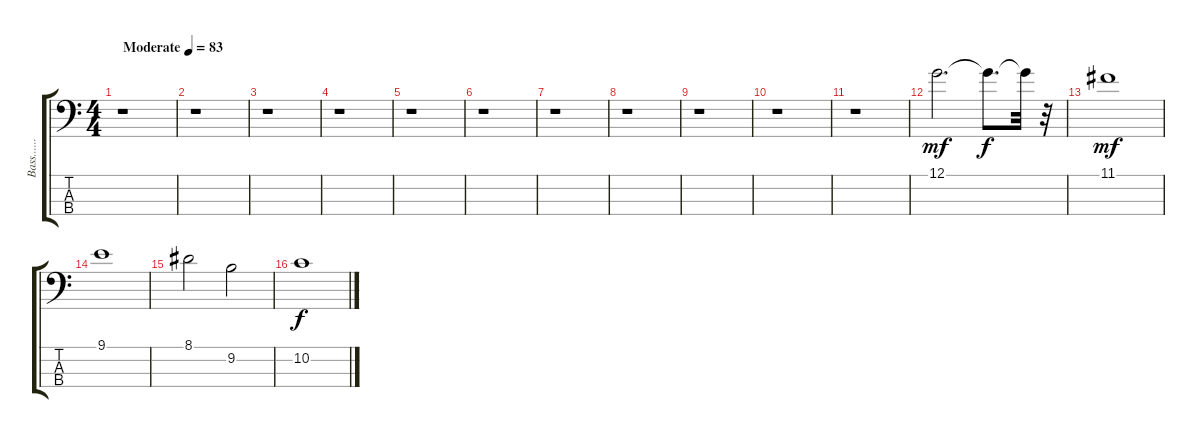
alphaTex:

\track ("Bass.......         " "Bass......") {instrument electricbassfinger}
\staff {score tabs}
\tuning (G2 D2 A1 E1) {hide}
\ts (4 4)
\tempo (83 "Moderate")
\clef f4
\ks c
r.1{dy mf instrument electricbassfinger} |
r.1 |
r.1 |
r.1 |
r.1 |
r.1 |
r.1 |
r.1 |
r.1 |
r.1 |
r.1 |
12.1.2{d} 12.1{t}.8{d dy f} 12.1{t}.32 r.32 |
11.1.1{dy mf} |
9.1.1 |
8.1.2 9.2.2 |
10.2.1{dy f}
